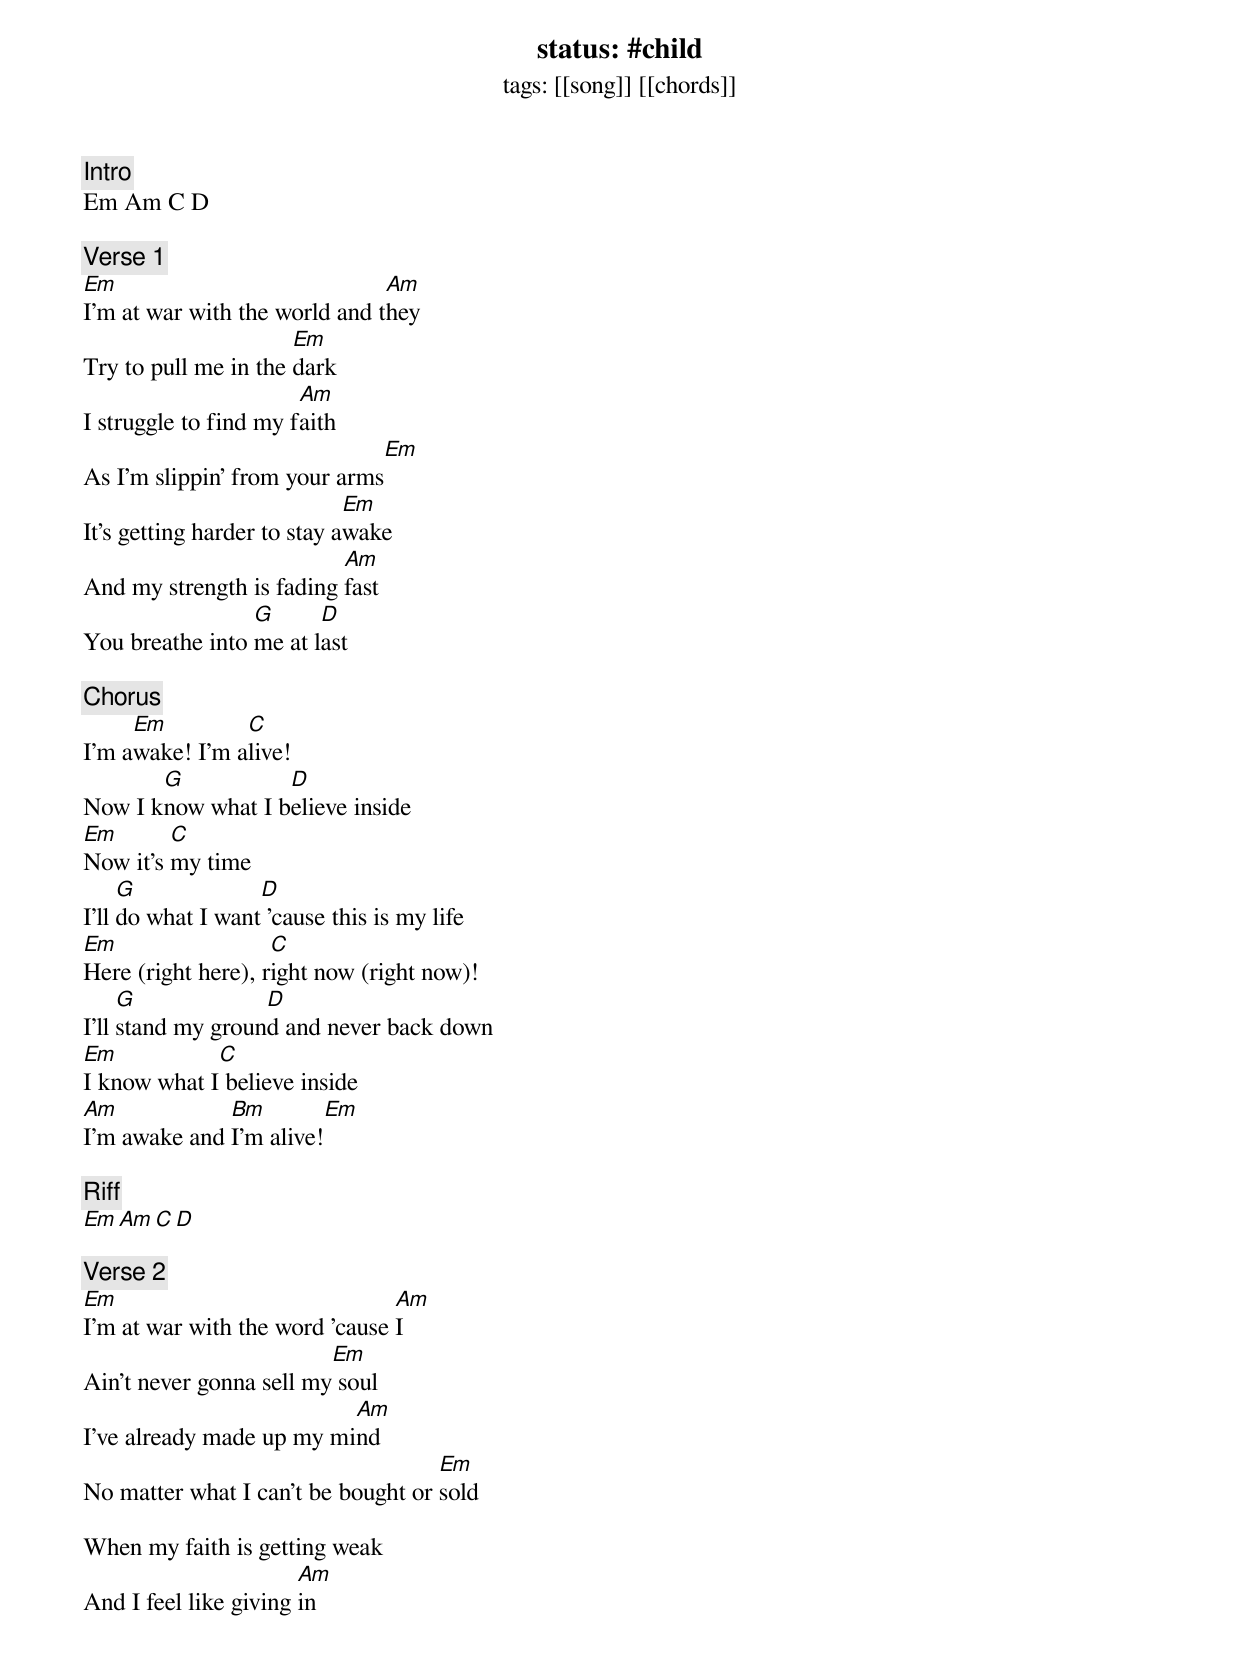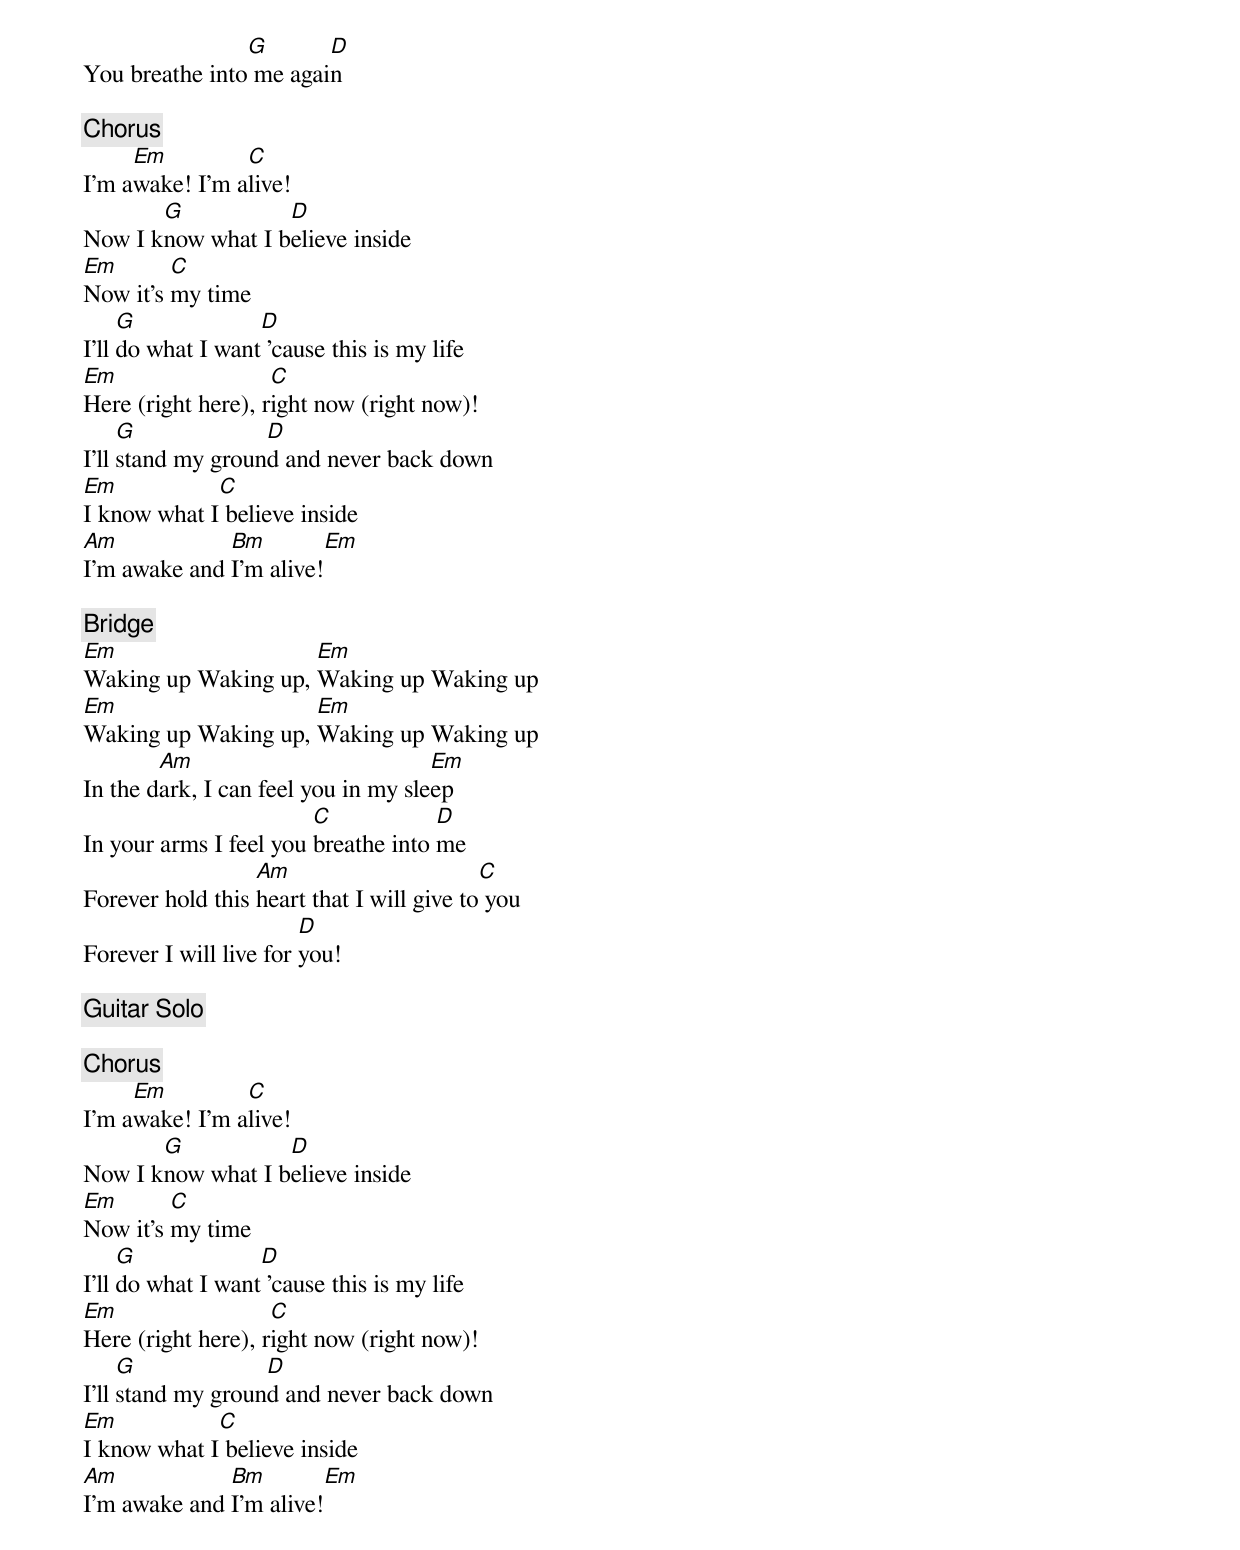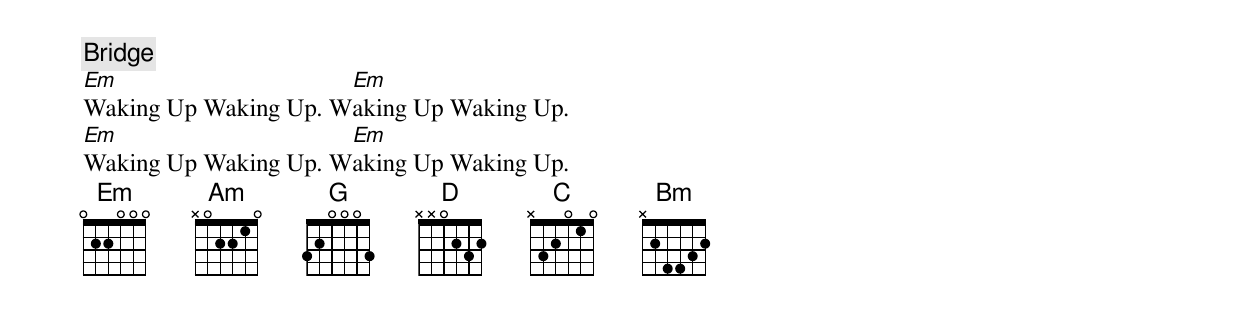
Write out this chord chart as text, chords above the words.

status: #child
tags: [[song]] [[chords]]

[Intro]
Em Am C D

[Verse 1]
Em                             Am
I'm at war with the world and they
                      Em
Try to pull me in the dark
                       Am
I struggle to find my faith
                               Em
As I'm slippin' from your arms
                             Em
It's getting harder to stay awake
                          Am
And my strength is fading fast
                 G      D
You breathe into me at last

[Chorus]
     Em         C
I'm awake! I'm alive!
       G           D
Now I know what I believe inside
Em       C
Now it's my time
     G             D
I'll do what I want 'cause this is my life
Em                  C
Here (right here), right now (right now)!
     G             D
I'll stand my ground and never back down
Em           C
I know what I believe inside
Am            Bm           Em
I'm awake and I'm alive!

[Riff]
Em Am C D

[Verse 2]
Em                              Am
I'm at war with the word 'cause I
                         Em
Ain't never gonna sell my soul
                          Am
I've already made up my mind
                                    Em
No matter what I can't be bought or sold

When my faith is getting weak
                       Am
And I feel like giving in
                G       D
You breathe into me again

[Chorus]
     Em         C
I'm awake! I'm alive!
       G           D
Now I know what I believe inside
Em       C
Now it's my time
     G             D
I'll do what I want 'cause this is my life
Em                  C
Here (right here), right now (right now)!
     G             D
I'll stand my ground and never back down
Em           C
I know what I believe inside
Am            Bm           Em
I'm awake and I'm alive!

[Bridge]
Em                   Em
Waking up Waking up, Waking up Waking up
Em                   Em
Waking up Waking up, Waking up Waking up
        Am                           Em
In the dark, I can feel you in my sleep
                        C            D
In your arms I feel you breathe into me
                  Am                       C
Forever hold this heart that I will give to you
                        D
Forever I will live for you!

[Guitar Solo]

[Chorus]
     Em         C
I'm awake! I'm alive!
       G           D
Now I know what I believe inside
Em       C
Now it's my time
     G             D
I'll do what I want 'cause this is my life
Em                  C
Here (right here), right now (right now)!
     G             D
I'll stand my ground and never back down
Em           C
I know what I believe inside
Am            Bm           Em
I'm awake and I'm alive!

[Bridge]
Em                    Em
Waking Up Waking Up. Waking Up Waking Up.
Em                    Em
Waking Up Waking Up. Waking Up Waking Up.
